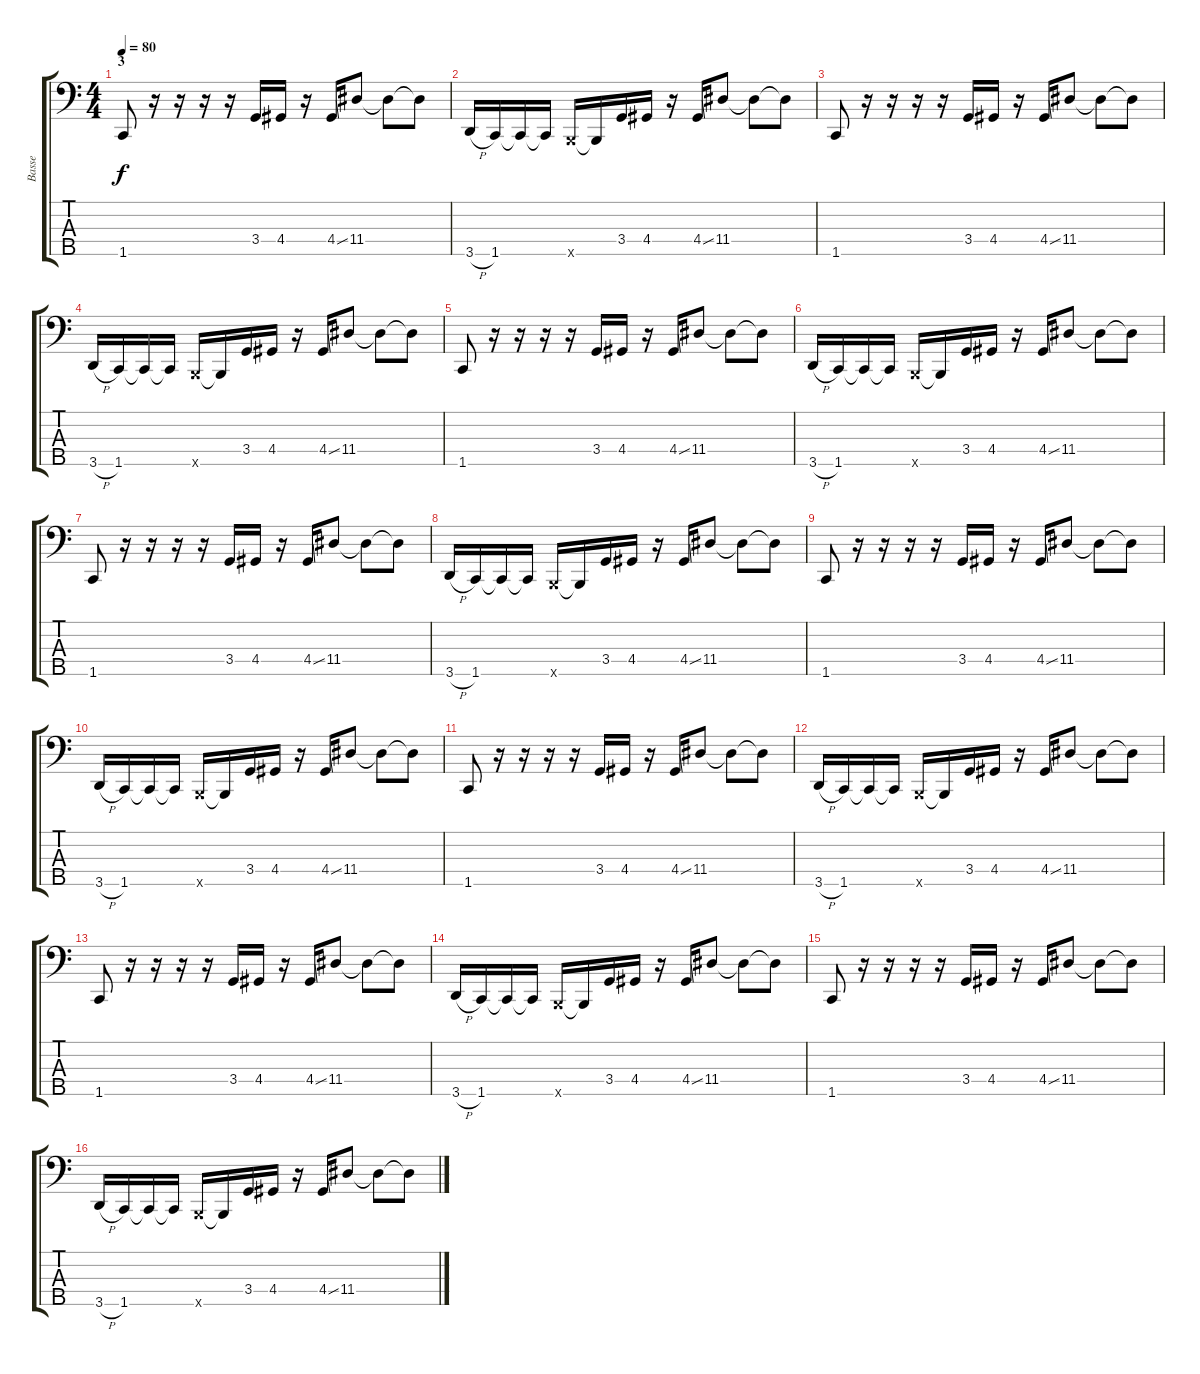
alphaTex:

\track ("Basse" "Basse") {instrument acousticbass}
\staff {score tabs}
\tuning (G2 D2 A1 E1 B0) {hide}
\ts (4 4)
\section ("" "3")
\tempo 80
\clef f4
\ks c
1.5.8{dy f} r.16 r.16 r.16 r.16 3.4.16 4.4.16 r.16 4.4{ss}.16 11.4.8 11.4{t}.8 11.4{t}.8 |
3.5{h}.16 1.5.16 1.5{t}.16 1.5{t}.16 0.5{x}.16 0.5{t}.16 3.4.16 4.4.16 r.16 4.4{ss}.16 11.4.8 11.4{t}.8 11.4{t}.8 |
1.5.8 r.16 r.16 r.16 r.16 3.4.16 4.4.16 r.16 4.4{ss}.16 11.4.8 11.4{t}.8 11.4{t}.8 |
3.5{h}.16 1.5.16 1.5{t}.16 1.5{t}.16 0.5{x}.16 0.5{t}.16 3.4.16 4.4.16 r.16 4.4{ss}.16 11.4.8 11.4{t}.8 11.4{t}.8 |
1.5.8 r.16 r.16 r.16 r.16 3.4.16 4.4.16 r.16 4.4{ss}.16 11.4.8 11.4{t}.8 11.4{t}.8 |
3.5{h}.16 1.5.16 1.5{t}.16 1.5{t}.16 0.5{x}.16 0.5{t}.16 3.4.16 4.4.16 r.16 4.4{ss}.16 11.4.8 11.4{t}.8 11.4{t}.8 |
1.5.8 r.16 r.16 r.16 r.16 3.4.16 4.4.16 r.16 4.4{ss}.16 11.4.8 11.4{t}.8 11.4{t}.8 |
3.5{h}.16 1.5.16 1.5{t}.16 1.5{t}.16 0.5{x}.16 0.5{t}.16 3.4.16 4.4.16 r.16 4.4{ss}.16 11.4.8 11.4{t}.8 11.4{t}.8 |
1.5.8 r.16 r.16 r.16 r.16 3.4.16 4.4.16 r.16 4.4{ss}.16 11.4.8 11.4{t}.8 11.4{t}.8 |
3.5{h}.16 1.5.16 1.5{t}.16 1.5{t}.16 0.5{x}.16 0.5{t}.16 3.4.16 4.4.16 r.16 4.4{ss}.16 11.4.8 11.4{t}.8 11.4{t}.8 |
1.5.8 r.16 r.16 r.16 r.16 3.4.16 4.4.16 r.16 4.4{ss}.16 11.4.8 11.4{t}.8 11.4{t}.8 |
3.5{h}.16 1.5.16 1.5{t}.16 1.5{t}.16 0.5{x}.16 0.5{t}.16 3.4.16 4.4.16 r.16 4.4{ss}.16 11.4.8 11.4{t}.8 11.4{t}.8 |
1.5.8 r.16 r.16 r.16 r.16 3.4.16 4.4.16 r.16 4.4{ss}.16 11.4.8 11.4{t}.8 11.4{t}.8 |
3.5{h}.16 1.5.16 1.5{t}.16 1.5{t}.16 0.5{x}.16 0.5{t}.16 3.4.16 4.4.16 r.16 4.4{ss}.16 11.4.8 11.4{t}.8 11.4{t}.8 |
1.5.8 r.16 r.16 r.16 r.16 3.4.16 4.4.16 r.16 4.4{ss}.16 11.4.8 11.4{t}.8 11.4{t}.8 |
3.5{h}.16 1.5.16 1.5{t}.16 1.5{t}.16 0.5{x}.16 0.5{t}.16 3.4.16 4.4.16 r.16 4.4{ss}.16 11.4.8 11.4{t}.8 11.4{t}.8
